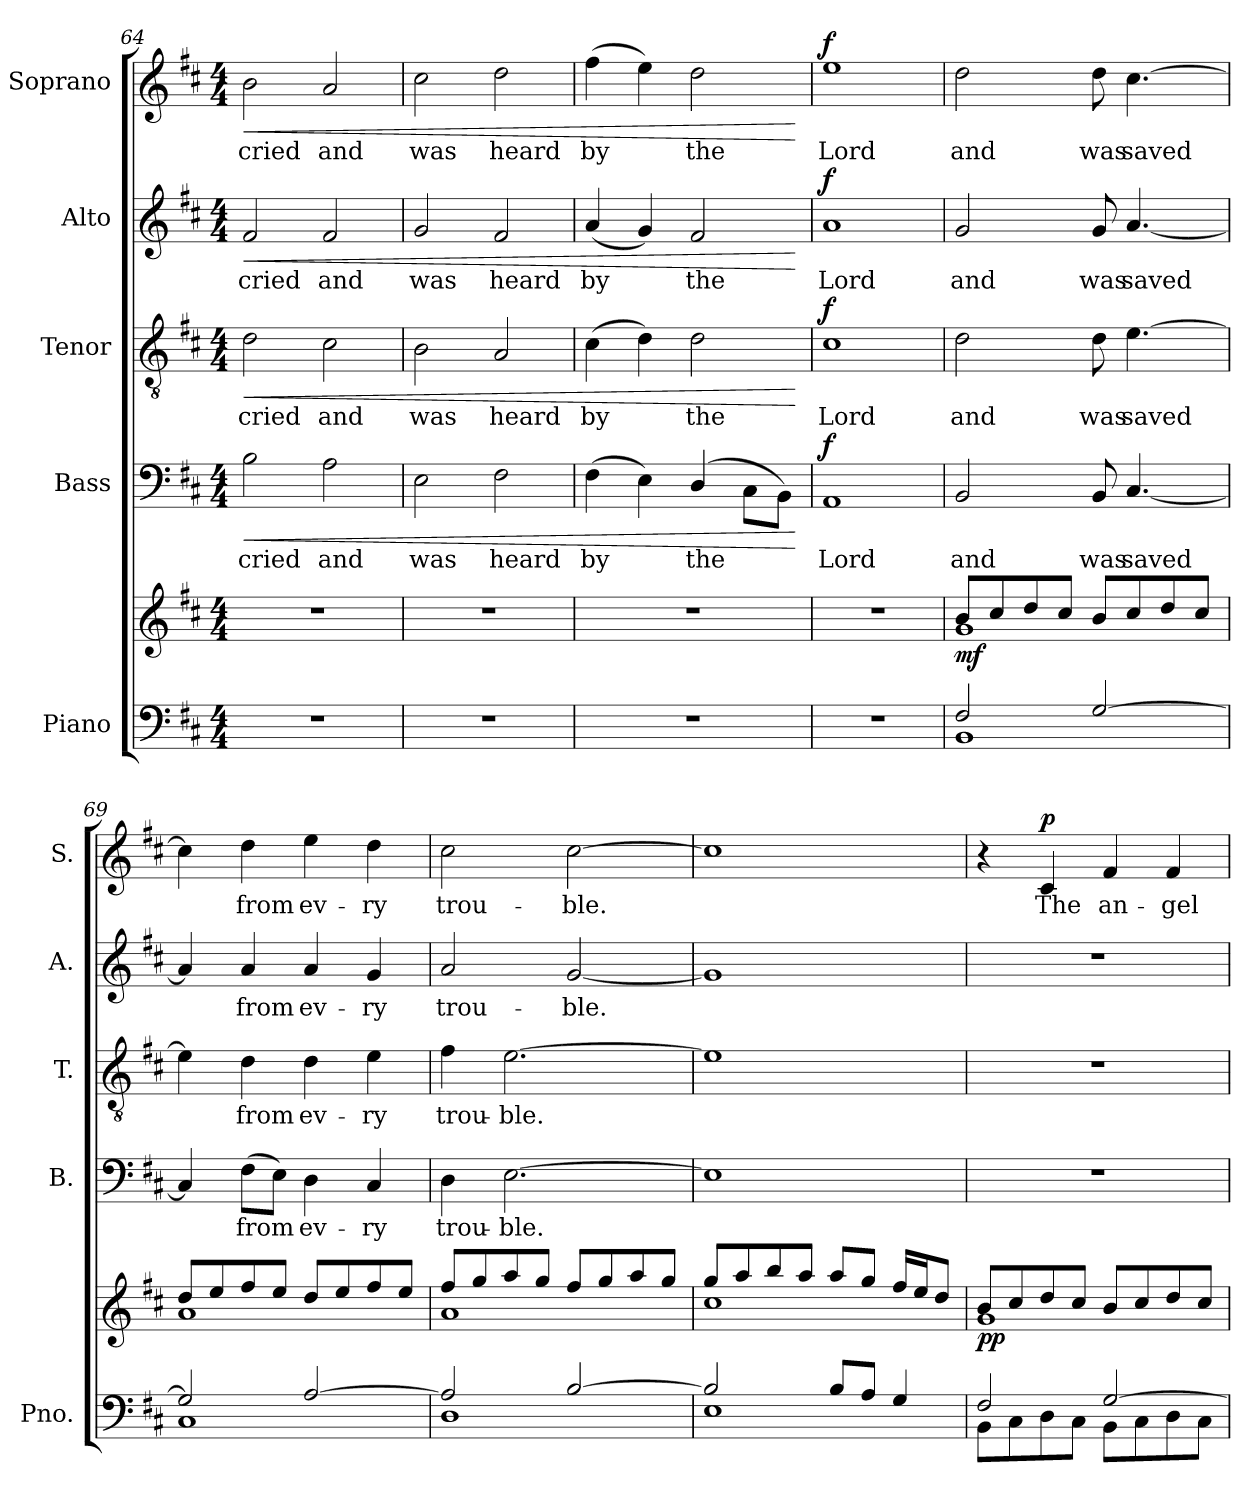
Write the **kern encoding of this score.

**kern	**kern	**dynam	**kern	**text	**dynam	**kern	**text	**dynam	**kern	**text	**dynam	**kern	**text	**dynam
*part5	*part5	*part5	*part4	*part4	*part4	*part3	*part3	*part3	*part2	*part2	*part2	*part1	*part1	*part1
*staff6	*staff5	*staff5/6	*staff4	*staff4	*staff4	*staff3	*staff3	*staff3	*staff2	*staff2	*staff2	*staff1	*staff1	*staff1
*I"Piano	*	*	*I"Bass	*	*	*I"Tenor	*	*	*I"Alto	*	*	*I"Soprano	*	*
*I'Pno.	*	*	*I'B.	*	*	*I'T.	*	*	*I'A.	*	*	*I'S.	*	*
*clefF4	*clefG2	*	*clefF4	*	*	*clefGv2	*	*	*clefG2	*	*	*clefG2	*	*
*k[f#c#]	*k[f#c#]	*	*k[f#c#]	*	*	*k[f#c#]	*	*	*k[f#c#]	*	*	*k[f#c#]	*	*
*M4/4	*M4/4	*	*M4/4	*	*	*M4/4	*	*	*M4/4	*	*	*M4/4	*	*
=64	=64	=64	=64	=64	=64	=64	=64	=64	=64	=64	=64	=64	=64	=64
!	!	!	!	!LO:LY:b	!LO:HP:b	!	!LO:LY:b	!LO:HP:b	!	!LO:LY:b	!LO:HP:b	!	!LO:LY:b	!LO:HP:b
1r	1r	.	2B\	cried	<	2d\	cried	<	2f#/	cried	<	2b\	cried	<
!	!	!	!	!LO:LY:b	!	!	!LO:LY:b	!	!	!LO:LY:b	!	!	!LO:LY:b	!
.	.	.	2A\	and	.	2c#\	and	.	2f#/	and	.	2a/	and	.
=65	=65	=65	=65	=65	=65	=65	=65	=65	=65	=65	=65	=65	=65	=65
!	!	!	!	!LO:LY:b	!	!	!LO:LY:b	!	!	!LO:LY:b	!	!	!LO:LY:b	!
1r	1r	.	2E\	was	.	2B\	was	.	2g/	was	.	2cc#\	was	.
!	!	!	!	!LO:LY:b	!	!	!LO:LY:b	!	!	!LO:LY:b	!	!	!LO:LY:b	!
.	.	.	2F#\	heard	.	2A/	heard	.	2f#/	heard	.	2dd\	heard	.
=66	=66	=66	=66	=66	=66	=66	=66	=66	=66	=66	=66	=66	=66	=66
!	!	!	!	!LO:LY:b	!	!	!LO:LY:b	!	!	!LO:LY:b	!	!	!LO:LY:b	!
1r	1r	.	(>4F#\	by	.	(>4c#\	by	.	(<4a/	by	.	(>4ff#\	by	.
.	.	.	4E\)	.	.	4d\)	.	.	4g/)	.	.	4ee\)	.	.
!	!	!	!	!LO:LY:b	!	!	!LO:LY:b	!	!	!LO:LY:b	!	!	!LO:LY:b	!
.	.	.	(>4D/	the	.	2d\	the	.	2f#/	the	.	2dd\	the	.
.	.	.	8C#\L	.	.	.	.	.	.	.	.	.	.	.
.	.	.	8BB\J)	.	.	.	.	.	.	.	.	.	.	.
.	.	.	.	.	[	.	.	[	.	.	[	.	.	[
!!LO:PB:g=z
=67	=67	=67	=67	=67	=67	=67	=67	=67	=67	=67	=67	=67	=67	=67
!	!	!	!	!LO:LY:b	!LO:DY:b	!	!LO:LY:b	!LO:DY:b	!	!LO:LY:b	!LO:DY:b	!	!LO:LY:b	!LO:DY:b
1r	1r	.	1AA	Lord	f	1c#	Lord	f	1a	Lord	f	1ee	Lord	f
=68	=68	=68	=68	=68	=68	=68	=68	=68	=68	=68	=68	=68	=68	=68
*^	*^	*	*	*	*	*	*	*	*	*	*	*	*	*
!	!	!	!	!LO:DY:b	!	!LO:LY:b	!	!	!LO:LY:b	!	!	!LO:LY:b	!	!	!LO:LY:b	!
2F#/	1BB	8b/L	1g	mf	2BB/	and	.	2d\	and	.	2g/	and	.	2dd\	and	.
.	.	8cc#/	.	.	.	.	.	.	.	.	.	.	.	.	.	.
.	.	8dd/	.	.	.	.	.	.	.	.	.	.	.	.	.	.
.	.	8cc#/J	.	.	.	.	.	.	.	.	.	.	.	.	.	.
!	!	!	!	!	!	!LO:LY:b	!	!	!LO:LY:b	!	!	!LO:LY:b	!	!	!LO:LY:b	!
[2G/	.	8b/L	.	.	8BB/	was	.	8d\	was	.	8g/	was	.	8dd\	was	.
!	!	!	!	!	!	!LO:LY:b	!	!	!LO:LY:b	!	!	!LO:LY:b	!	!	!LO:LY:b	!
.	.	8cc#/	.	.	[4.C#/	saved	.	[4.e\	saved	.	[4.a/	saved	.	[4.cc#\	saved	.
.	.	8dd/	.	.	.	.	.	.	.	.	.	.	.	.	.	.
.	.	8cc#/J	.	.	.	.	.	.	.	.	.	.	.	.	.	.
=69	=69	=69	=69	=69	=69	=69	=69	=69	=69	=69	=69	=69	=69	=69	=69	=69
2G/]	1C#	8dd/L	1a	.	4C#/]	.	.	4e\]	.	.	4a/]	.	.	4cc#\]	.	.
.	.	8ee/	.	.	.	.	.	.	.	.	.	.	.	.	.	.
!	!	!	!	!	!	!LO:LY:b	!	!	!LO:LY:b	!	!	!LO:LY:b	!	!	!LO:LY:b	!
.	.	8ff#/	.	.	(>8F#\L	from	.	4d\	from	.	4a/	from	.	4dd\	from	.
.	.	8ee/J	.	.	8E\J)	.	.	.	.	.	.	.	.	.	.	.
!	!	!	!	!	!	!LO:LY:b	!	!	!LO:LY:b	!	!	!LO:LY:b	!	!	!LO:LY:b	!
[2A/	.	8dd/L	.	.	4D\	ev-	.	4d\	ev-	.	4a/	ev-	.	4ee\	ev-	.
.	.	8ee/	.	.	.	.	.	.	.	.	.	.	.	.	.	.
!	!	!	!	!	!	!LO:LY:b	!	!	!LO:LY:b	!	!	!LO:LY:b	!	!	!LO:LY:b	!
.	.	8ff#/	.	.	4C#/	-ry	.	4e\	-ry	.	4g/	-ry	.	4dd\	-ry	.
.	.	8ee/J	.	.	.	.	.	.	.	.	.	.	.	.	.	.
=70	=70	=70	=70	=70	=70	=70	=70	=70	=70	=70	=70	=70	=70	=70	=70	=70
!	!	!	!	!	!	!LO:LY:b	!	!	!LO:LY:b	!	!	!LO:LY:b	!	!	!LO:LY:b	!
2A/]	1D	8ff#/L	1a	.	4D\	trou-	.	4f#\	trou-	.	2a/	trou-	.	2cc#\	trou-	.
.	.	8gg/	.	.	.	.	.	.	.	.	.	.	.	.	.	.
!	!	!	!	!	!	!LO:LY:b	!	!	!LO:LY:b	!	!	!	!	!	!	!
.	.	8aa/	.	.	[2.E\	ble.	.	[2.e\	ble.	.	.	.	.	.	.	.
.	.	8gg/J	.	.	.	.	.	.	.	.	.	.	.	.	.	.
!	!	!	!	!	!	!	!	!	!	!	!	!LO:LY:b	!	!	!LO:LY:b	!
[2B/	.	8ff#/L	.	.	.	.	.	.	.	.	[2g/	ble.	.	[2cc#\	ble.	.
.	.	8gg/	.	.	.	.	.	.	.	.	.	.	.	.	.	.
.	.	8aa/	.	.	.	.	.	.	.	.	.	.	.	.	.	.
.	.	8gg/J	.	.	.	.	.	.	.	.	.	.	.	.	.	.
=71	=71	=71	=71	=71	=71	=71	=71	=71	=71	=71	=71	=71	=71	=71	=71	=71
2B/]	1E	8gg/L	1cc#	.	1E]	.	.	1e]	.	.	1g]	.	.	1cc#]	.	.
.	.	8aa/	.	.	.	.	.	.	.	.	.	.	.	.	.	.
.	.	8bb/	.	.	.	.	.	.	.	.	.	.	.	.	.	.
.	.	8aa/J	.	.	.	.	.	.	.	.	.	.	.	.	.	.
8B/L	.	8aa/L	.	.	.	.	.	.	.	.	.	.	.	.	.	.
8A/J	.	8gg/J	.	.	.	.	.	.	.	.	.	.	.	.	.	.
4G/	.	16ff#/LL	.	.	.	.	.	.	.	.	.	.	.	.	.	.
.	.	16ee/J	.	.	.	.	.	.	.	.	.	.	.	.	.	.
.	.	8dd/J	.	.	.	.	.	.	.	.	.	.	.	.	.	.
!!LO:LB:g=z
=72	=72	=72	=72	=72	=72	=72	=72	=72	=72	=72	=72	=72	=72	=72	=72	=72
!	!	!	!	!LO:DY:b	!	!	!	!	!	!	!	!	!	!	!	!
2F#/	8BB\L	8b/L	1g	pp	1r	.	.	1r	.	.	1r	.	.	4r	.	.
.	8C#\	8cc#/	.	.	.	.	.	.	.	.	.	.	.	.	.	.
!	!	!	!	!	!	!	!	!	!	!	!	!	!	!	!LO:LY:b	!LO:DY:b
.	8D\	8dd/	.	.	.	.	.	.	.	.	.	.	.	4c#/	The	p
.	8C#\J	8cc#/J	.	.	.	.	.	.	.	.	.	.	.	.	.	.
!	!	!	!	!	!	!	!	!	!	!	!	!	!	!	!LO:LY:b	!
[2G/	8BB\L	8b/L	.	.	.	.	.	.	.	.	.	.	.	4f#/	an-	.
.	8C#\	8cc#/	.	.	.	.	.	.	.	.	.	.	.	.	.	.
!	!	!	!	!	!	!	!	!	!	!	!	!	!	!	!LO:LY:b	!
.	8D\	8dd/	.	.	.	.	.	.	.	.	.	.	.	4f#/	-gel	.
.	8C#\J	8cc#/J	.	.	.	.	.	.	.	.	.	.	.	.	.	.
*v	*v	*	*	*	*	*	*	*	*	*	*	*	*	*	*	*
*	*v	*v	*	*	*	*	*	*	*	*	*	*	*	*	*
=	=	=	=	=	=	=	=	=	=	=	=	=	=	=
*-	*-	*-	*-	*-	*-	*-	*-	*-	*-	*-	*-	*-	*-	*-
